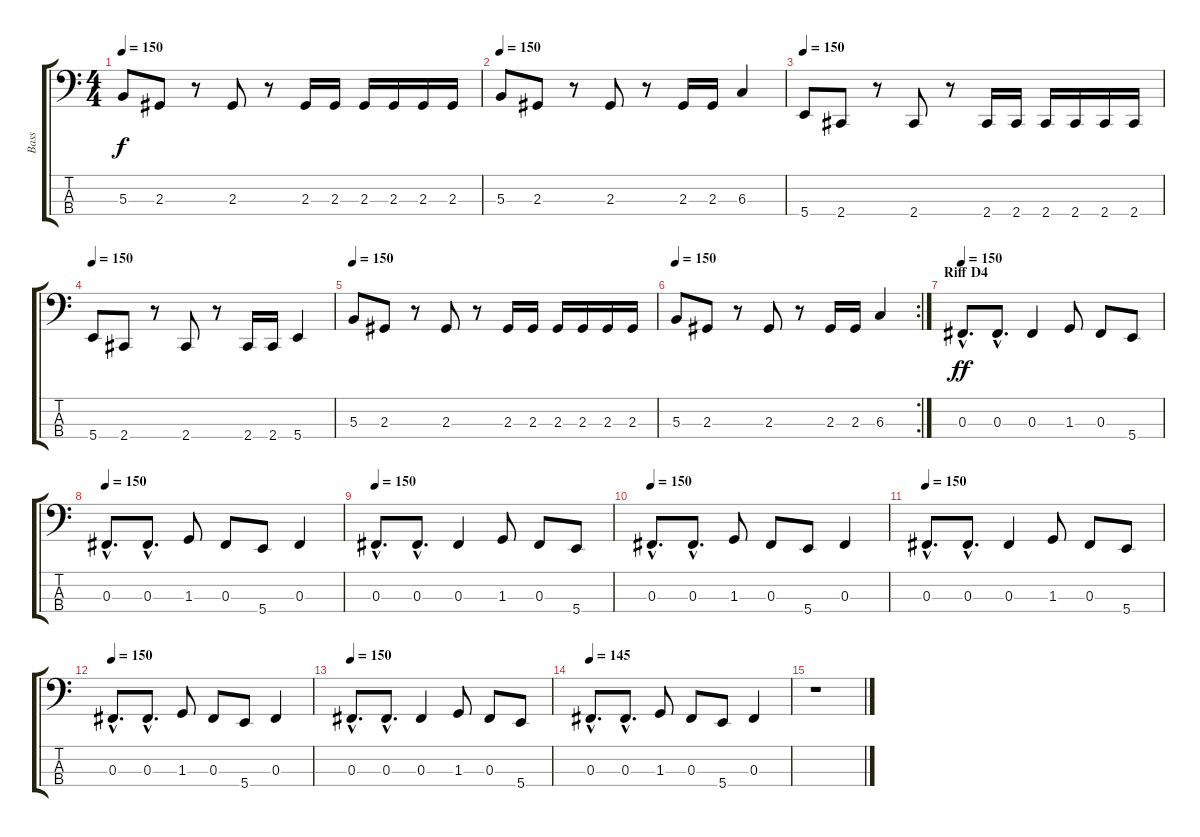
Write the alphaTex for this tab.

\track ("Bass" "Bass") {instrument electricbassfinger}
\staff {score tabs}
\tuning (E2 B1 Gb1 B0) {hide}
\ts (4 4)
\tempo 150
\clef f4
\ks c
5.3.8{dy f} 2.3.8 r.8 2.3.8 r.8 2.3.16 2.3.16 2.3.16 2.3.16 2.3.16 2.3.16 |
\tempo 150
5.3.8 2.3.8 r.8 2.3.8 r.8 2.3.16 2.3.16 6.3.4 |
\tempo 150
5.4.8 2.4.8 r.8 2.4.8 r.8 2.4.16 2.4.16 2.4.16 2.4.16 2.4.16 2.4.16 |
\tempo 150
5.4.8 2.4.8 r.8 2.4.8 r.8 2.4.16 2.4.16 5.4.4 |
\tempo 150
5.3.8 2.3.8 r.8 2.3.8 r.8 2.3.16 2.3.16 2.3.16 2.3.16 2.3.16 2.3.16 |
\rc 2
\tempo 150
5.3.8 2.3.8 r.8 2.3.8 r.8 2.3.16 2.3.16 6.3.4 |
\section ("" "Riff D4")
\tempo 150
0.3{hac}.8{d dy ff} 0.3{hac}.8{d} 0.3.4 1.3.8 0.3.8 5.4.8 |
\tempo 150
0.3{hac}.8{d} 0.3{hac}.8{d} 1.3.8 0.3.8 5.4.8 0.3.4 |
\tempo 150
0.3{hac}.8{d} 0.3{hac}.8{d} 0.3.4 1.3.8 0.3.8 5.4.8 |
\tempo 150
0.3{hac}.8{d} 0.3{hac}.8{d} 1.3.8 0.3.8 5.4.8 0.3.4 |
\tempo 150
0.3{hac}.8{d} 0.3{hac}.8{d} 0.3.4 1.3.8 0.3.8 5.4.8 |
\tempo 150
0.3{hac}.8{d} 0.3{hac}.8{d} 1.3.8 0.3.8 5.4.8 0.3.4 |
\tempo 150
0.3{hac}.8{d} 0.3{hac}.8{d} 0.3.4 1.3.8 0.3.8 5.4.8 |
\tempo 145
0.3{hac}.8{d} 0.3{hac}.8{d} 1.3.8 0.3.8 5.4.8 0.3.4 |
r.1
